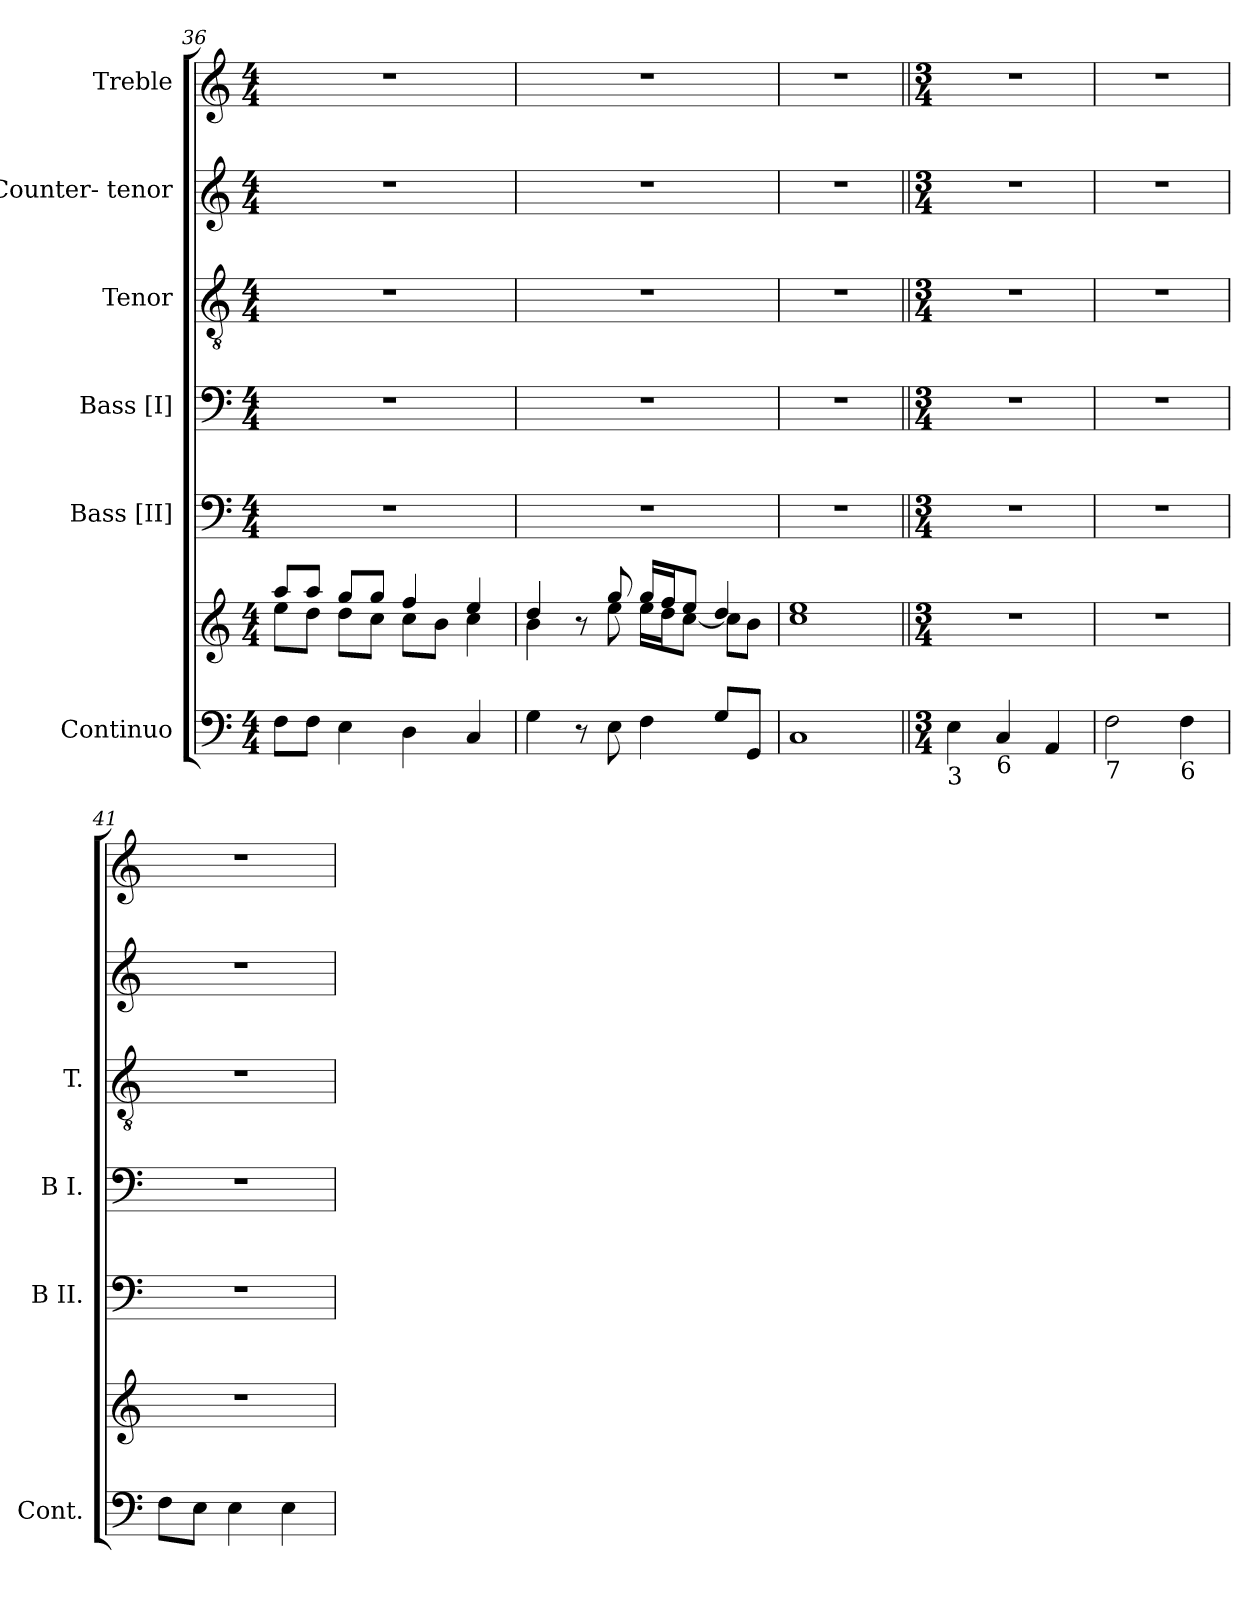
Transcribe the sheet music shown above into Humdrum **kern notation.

**kern	**kern	**kern	**kern	**kern	**kern	**kern
*part6	*part6	*part5	*part4	*part3	*part2	*part1
*staff7	*staff6	*staff5	*staff4	*staff3	*staff2	*staff1
*I"Continuo	*	*I"Bass [II]	*I"Bass [I]	*I"Tenor	*I"Counter- tenor	*I"Treble
*I'Cont.	*	*I'B II.	*I'B I.	*I'T.	*	*
*clefF4	*clefG2	*clefF4	*clefF4	*clefGv2	*clefG2	*clefG2
*	*	*	*	*ITrd7c12	*	*
*k[]	*k[]	*k[]	*k[]	*k[]	*k[]	*k[]
*C:	*C:	*C:	*C:	*C:	*C:	*C:
*M4/4	*M4/4	*M4/4	*M4/4	*M4/4	*M4/4	*M4/4
=36	=36	=36	=36	=36	=36	=36
*	*^	*	*	*	*	*
8Fi\L	8aai/L	8eei\L	1r	1r	1r	1r	1r
8Fi\J	8aai/J	8ddi\J	.	.	.	.	.
4Ei\	8ggi/L	8ddi\L	.	.	.	.	.
.	8ggi/J	8cci\J	.	.	.	.	.
4Di\	4ffi/	8cci\L	.	.	.	.	.
.	.	8bi\J	.	.	.	.	.
4Ci/	4eei/	4cci\	.	.	.	.	.
!!LO:LB:g=z
=37	=37	=37	=37	=37	=37	=37	=37
4Gi\	4ddi/	4bi\	1r	1r	1r	1r	1r
8r	8r	8ryy	.	.	.	.	.
8Ei\	8ggi/	8eei\	.	.	.	.	.
4Fi\	16ggi/LL	16eei\LL	.	.	.	.	.
.	16ffi/J	16ddi\J	.	.	.	.	.
.	8eei/J	[8cci\J	.	.	.	.	.
8Gi/L	4ddi/	8cci\L]	.	.	.	.	.
8GGi/J	.	8bi\J	.	.	.	.	.
=38	=38	=38	=38	=38	=38	=38	=38
1Ci	1eei	1cci	1r	1r	1r	1r	1r
*	*v	*v	*	*	*	*	*
=39||	=39||	=39||	=39||	=39||	=39||	=39||
*M3/4	*M3/4	*M3/4	*M3/4	*M3/4	*M3/4	*M3/4
*	*^	*	*	*	*	*
!LO:TX:b:t=3	!	!	!	!	!	!	!
!	!LO:N:vis=1	!	!LO:N:vis=1	!LO:N:vis=1	!LO:N:vis=1	!LO:N:vis=1	!LO:N:vis=1
*	*v	*v	*	*	*	*	*
4Ei\	2.r	2.r	2.r	2.r	2.r	2.r
!LO:TX:b:t=6	!	!	!	!	!	!
4Ci/	.	.	.	.	.	.
4AAi/	.	.	.	.	.	.
=40	=40	=40	=40	=40	=40	=40
!LO:TX:b:t=7	!	!	!	!	!	!
!	!LO:N:vis=1	!LO:N:vis=1	!LO:N:vis=1	!LO:N:vis=1	!LO:N:vis=1	!LO:N:vis=1
2Fi\	2.r	2.r	2.r	2.r	2.r	2.r
!LO:TX:b:t=6	!	!	!	!	!	!
4Fi\	.	.	.	.	.	.
=41	=41	=41	=41	=41	=41	=41
!	!LO:N:vis=1	!LO:N:vis=1	!LO:N:vis=1	!LO:N:vis=1	!LO:N:vis=1	!LO:N:vis=1
8Fi\L	2.r	2.r	2.r	2.r	2.r	2.r
8Ei\J	.	.	.	.	.	.
4Ei\	.	.	.	.	.	.
4Ei\	.	.	.	.	.	.
=	=	=	=	=	=	=
*-	*-	*-	*-	*-	*-	*-
